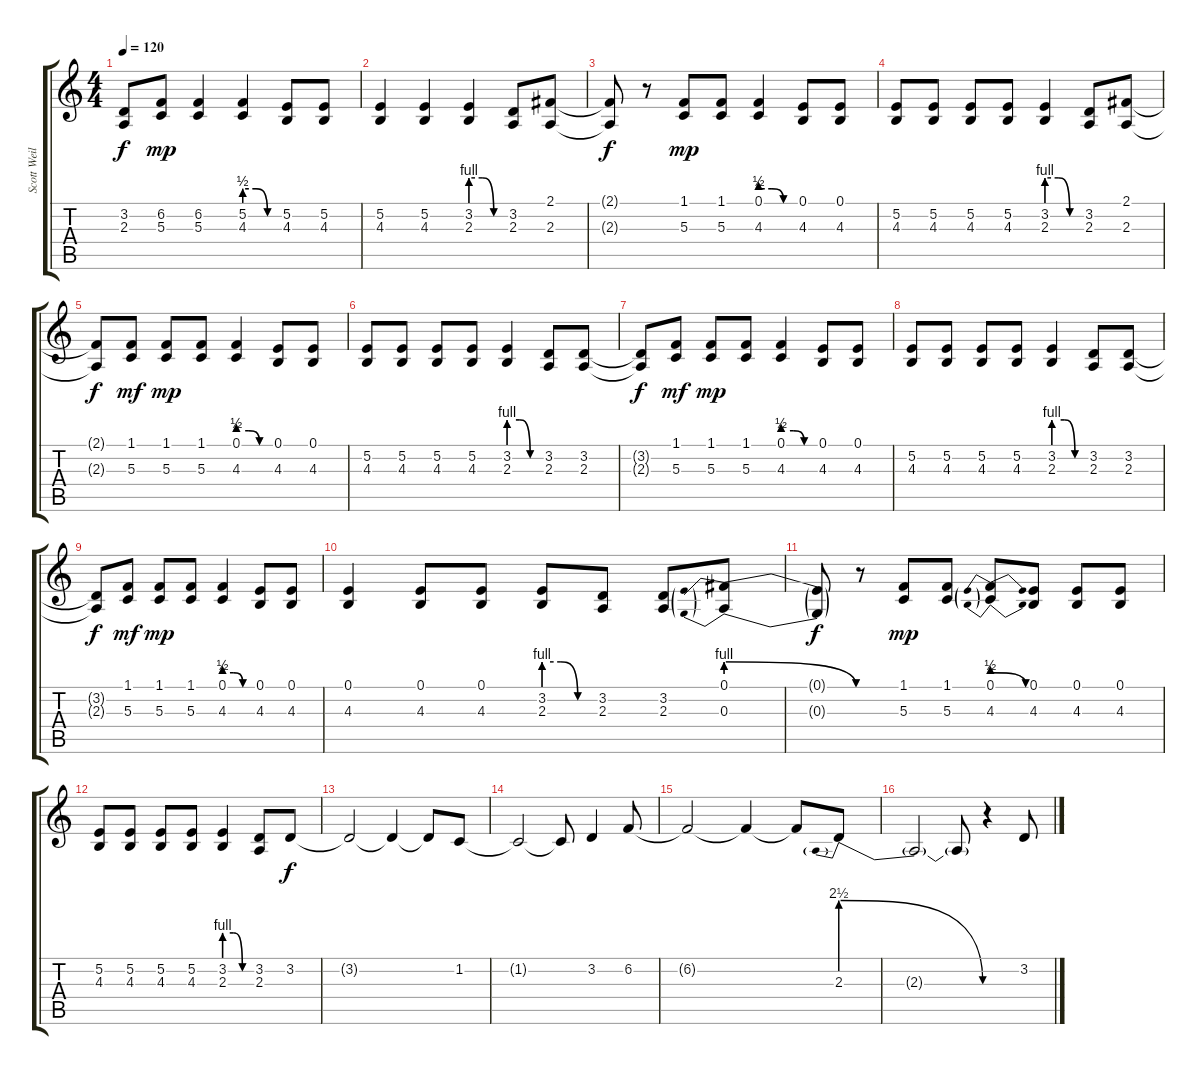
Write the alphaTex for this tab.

\track ("Scott Weiland" "Scott Weil") {instrument bassoon}
\staff {score tabs}
\tuning (E4 B3 G3 D3 A2 E2) {hide}
\ts (4 4)
\tempo 120
\clef g2
\ks c
(3.2{t} 2.3{t}).8{dy f} (6.2 5.3).8{dy mp} (6.2 5.3).4 (5.2{be (custom 0 2 20 2 40 0 60 0)} 4.3{be (custom 0 2 20 2 40 0 60 0)}).4 (5.2 4.3).8 (5.2 4.3).8 |
(5.2 4.3).4 (5.2 4.3).4 (3.2{be (custom 0 4 20 4 40 0 60 0)} 2.3{be (custom 0 4 20 4 40 0 60 0)}).4 (3.2 2.3).8 (2.1 2.3).8 |
(2.1{t} 2.3{t}).8{dy f} r.8 (1.1 5.3).8{dy mp} (1.1 5.3).8 (0.1{be (custom 0 2 20 2 40 0 60 0)} 4.3{be (custom 0 2 20 2 40 0 60 0)}).4 (0.1 4.3).8 (0.1 4.3).8 |
(5.2 4.3).8 (5.2 4.3).8 (5.2 4.3).8 (5.2 4.3).8 (3.2{be (custom 0 4 20 4 40 0 60 0)} 2.3{be (custom 0 4 20 4 40 0 60 0)}).4 (3.2 2.3).8 (2.1 2.3).8 |
(2.1{t} 2.3{t}).8{dy f} (1.1 5.3).8{dy mf} (1.1 5.3).8{dy mp} (1.1 5.3).8 (0.1{be (custom 0 2 20 2 40 0 60 0)} 4.3{be (custom 0 2 20 2 40 0 60 0)}).4 (0.1 4.3).8 (0.1 4.3).8 |
(5.2 4.3).8 (5.2 4.3).8 (5.2 4.3).8 (5.2 4.3).8 (3.2{be (custom 0 4 20 4 40 0 60 0)} 2.3{be (custom 0 4 20 4 40 0 60 0)}).4 (3.2 2.3).8 (3.2 2.3).8 |
(3.2{t} 2.3{t}).8{dy f} (1.1 5.3).8{dy mf} (1.1 5.3).8{dy mp} (1.1 5.3).8 (0.1{be (custom 0 2 20 2 40 0 60 0)} 4.3{be (custom 0 2 20 2 40 0 60 0)}).4 (0.1 4.3).8 (0.1 4.3).8 |
(5.2 4.3).8 (5.2 4.3).8 (5.2 4.3).8 (5.2 4.3).8 (3.2{be (custom 0 4 20 4 40 0 60 0)} 2.3{be (custom 0 4 20 4 40 0 60 0)}).4 (3.2 2.3).8 (3.2 2.3).8 |
(3.2{t} 2.3{t}).8{dy f} (1.1 5.3).8{dy mf} (1.1 5.3).8{dy mp} (1.1 5.3).8 (0.1{be (custom 0 2 20 2 40 0 60 0)} 4.3{be (custom 0 2 20 2 40 0 60 0)}).4 (0.1 4.3).8 (0.1 4.3).8 |
(0.1 4.3).4 (0.1 4.3).8 (0.1 4.3).8 (3.2{be (custom 0 4 20 4 40 0 60 0)} 2.3{be (custom 0 4 20 4 40 0 60 0)}).8 (3.2 2.3).8 (3.2 2.3).8 (0.1{be (prebendrelease 0 4 60 0)} 0.3{be (prebendrelease 0 4 60 0)}).8 |
(0.1{t} 0.3{t}).8{dy f} r.8 (1.1 5.3).8{dy mp} (1.1 5.3).8 (0.1{be (prebendrelease 0 2 60 0)} 4.3{be (prebendrelease 0 2 60 0)}).8 (0.1 4.3).8 (0.1 4.3).8 (0.1 4.3).8 |
(5.2 4.3).8 (5.2 4.3).8 (5.2 4.3).8 (5.2 4.3).8 (3.2{be (custom 0 4 20 4 40 0 60 0)} 2.3{be (custom 0 4 20 4 40 0 60 0)}).4 (3.2 2.3).8 3.2.8{dy f} |
3.2{t}.2 3.2{t}.4 3.2{t}.8 1.2.8 |
1.2{t}.2 1.2{t}.8 3.2.4 6.2.8 |
6.2{t}.2 6.2{t}.4 6.2{t}.8 2.3{be (prebendrelease 0 10 60 0)}.8 |
2.3{t}.2 2.3{t}.8 r.4 3.2.8
